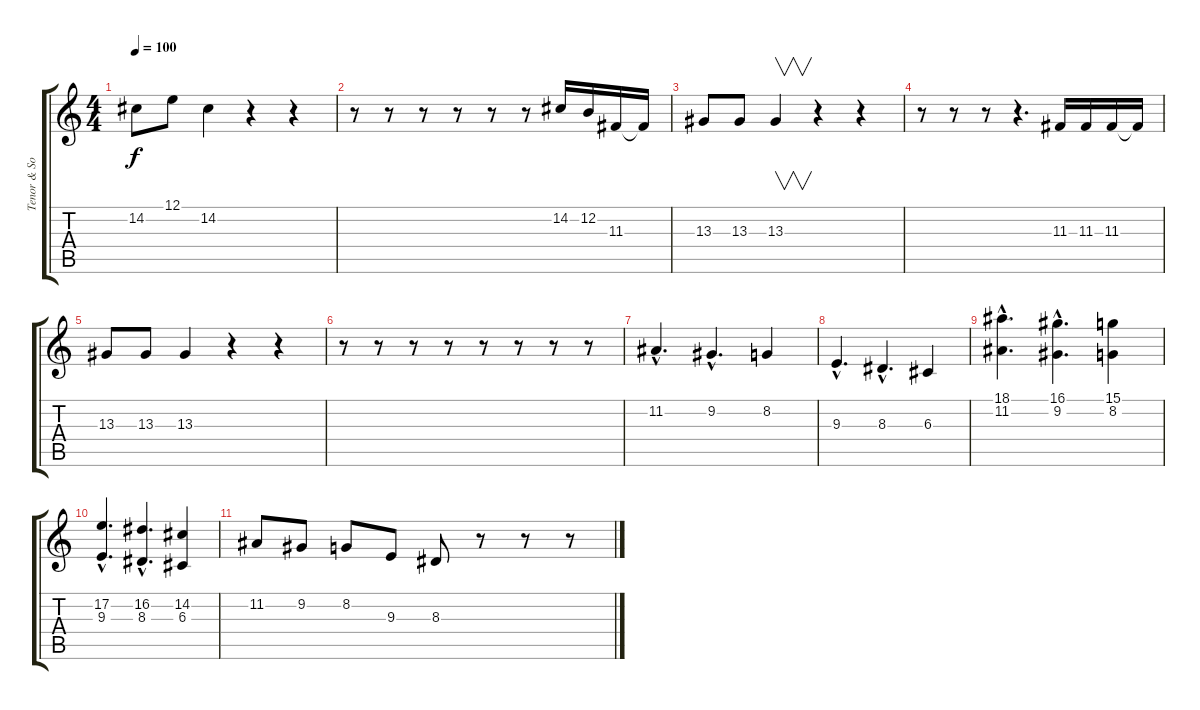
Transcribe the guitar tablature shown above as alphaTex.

\track ("Tenor & Soprano" "Tenor & So") {instrument choiraahs}
\staff {score tabs}
\tuning (E4 B3 G3 D3 A2 E2) {hide}
\ts (4 4)
\tempo 100
\clef g2
\ks c
14.2.8{dy f} 12.1.8 14.2.4 r.4 r.4 |
r.8 r.8 r.8 r.8 r.8 r.8 14.2.16 12.2.16 11.3.16 11.3{t}.16 |
13.3.8 13.3.8 13.3.4{v} r.4 r.4 |
r.8 r.8 r.8 r.4{d} 11.3.16 11.3.16 11.3.16 11.3{t}.16 |
13.3.8 13.3.8 13.3.4 r.4 r.4 |
r.8 r.8 r.8 r.8 r.8 r.8 r.8 r.8 |
11.2{hac}.4{d} 9.2{hac}.4{d} 8.2.4 |
9.3{hac}.4{d} 8.3{hac}.4{d} 6.3.4 |
(18.1{hac} 11.2{hac}).4{d} (16.1{hac} 9.2{hac}).4{d} (15.1 8.2).4 |
(17.2{hac} 9.3{hac}).4{d} (16.2{hac} 8.3{hac}).4{d} (14.2 6.3).4 |
11.2.8 9.2.8 8.2.8 9.3.8 8.3.8 r.8 r.8 r.8
